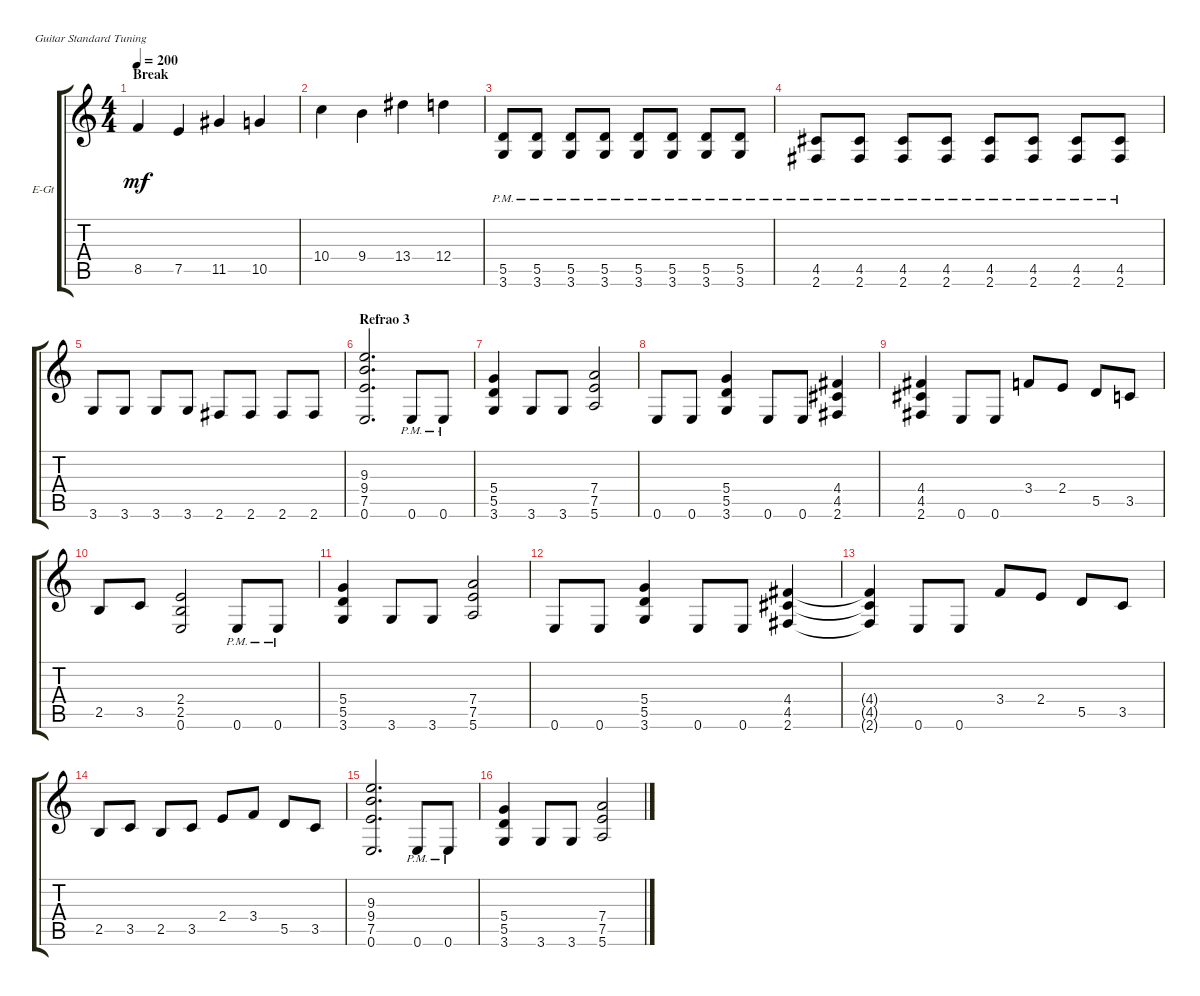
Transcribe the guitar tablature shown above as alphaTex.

\defaultSystemsLayout 4
\bracketExtendMode groupsimilarinstruments
\firstSystemTrackNameOrientation horizontal
\otherSystemsTrackNameOrientation horizontal
\track ("Gtr2" "E-Gt") {instrument distortionguitar}
\staff {score tabs}
\tuning (E4 B3 G3 D3 A2 E2)
\ts (4 4)
\section ("" "Break")
\tempo 200
\clef g2
\ks c
8.5.4{dy mf} 7.5.4 11.5.4 10.5.4 |
10.4.4 9.4.4 13.4.4 12.4.4 |
(3.6{pm} 5.5).8 (3.6{pm} 5.5).8 (3.6{pm} 5.5).8 (3.6{pm} 5.5).8 (3.6{pm} 5.5).8 (3.6{pm} 5.5).8 (3.6{pm} 5.5).8 (3.6{pm} 5.5).8 |
(2.6{pm} 4.5).8 (2.6{pm} 4.5).8 (2.6{pm} 4.5).8 (2.6{pm} 4.5).8 (2.6{pm} 4.5).8 (2.6{pm} 4.5).8 (2.6{pm} 4.5).8 (2.6{pm} 4.5).8 |
3.6.8 3.6.8 3.6.8 3.6.8 2.6.8 2.6.8 2.6.8 2.6.8 |
\section ("" "Refrao 3")
(0.6 7.5 9.4 9.3).2{d} 0.6{pm}.8 0.6{pm}.8 |
(3.6 5.5 5.4).4 3.6.8 3.6.8 (5.6 7.5 7.4).2 |
0.6.8 0.6.8 (3.6 5.5 5.4).4 0.6.8 0.6.8 (2.6 4.5 4.4).4 |
(2.6 4.5 4.4).4 0.6.8 0.6.8 3.4.8 2.4.8 5.5.8 3.5.8 |
2.5.8 3.5.8 (0.6 2.5 2.4).2 0.6{pm}.8 0.6{pm}.8 |
(3.6 5.5 5.4).4 3.6.8 3.6.8 (5.6 7.5 7.4).2 |
0.6.8 0.6.8 (3.6 5.5 5.4).4 0.6.8 0.6.8 (2.6 4.5 4.4).4 |
(2.6{t} 4.5{t} 4.4{t}).4 0.6.8 0.6.8 3.4.8 2.4.8 5.5.8 3.5.8 |
2.5.8 3.5.8 2.5.8 3.5.8 2.4.8 3.4.8 5.5.8 3.5.8 |
(0.6 7.5 9.4 9.3).2{d} 0.6{pm}.8 0.6{pm}.8 |
(3.6 5.5 5.4).4 3.6.8 3.6.8 (5.6 7.5 7.4).2
